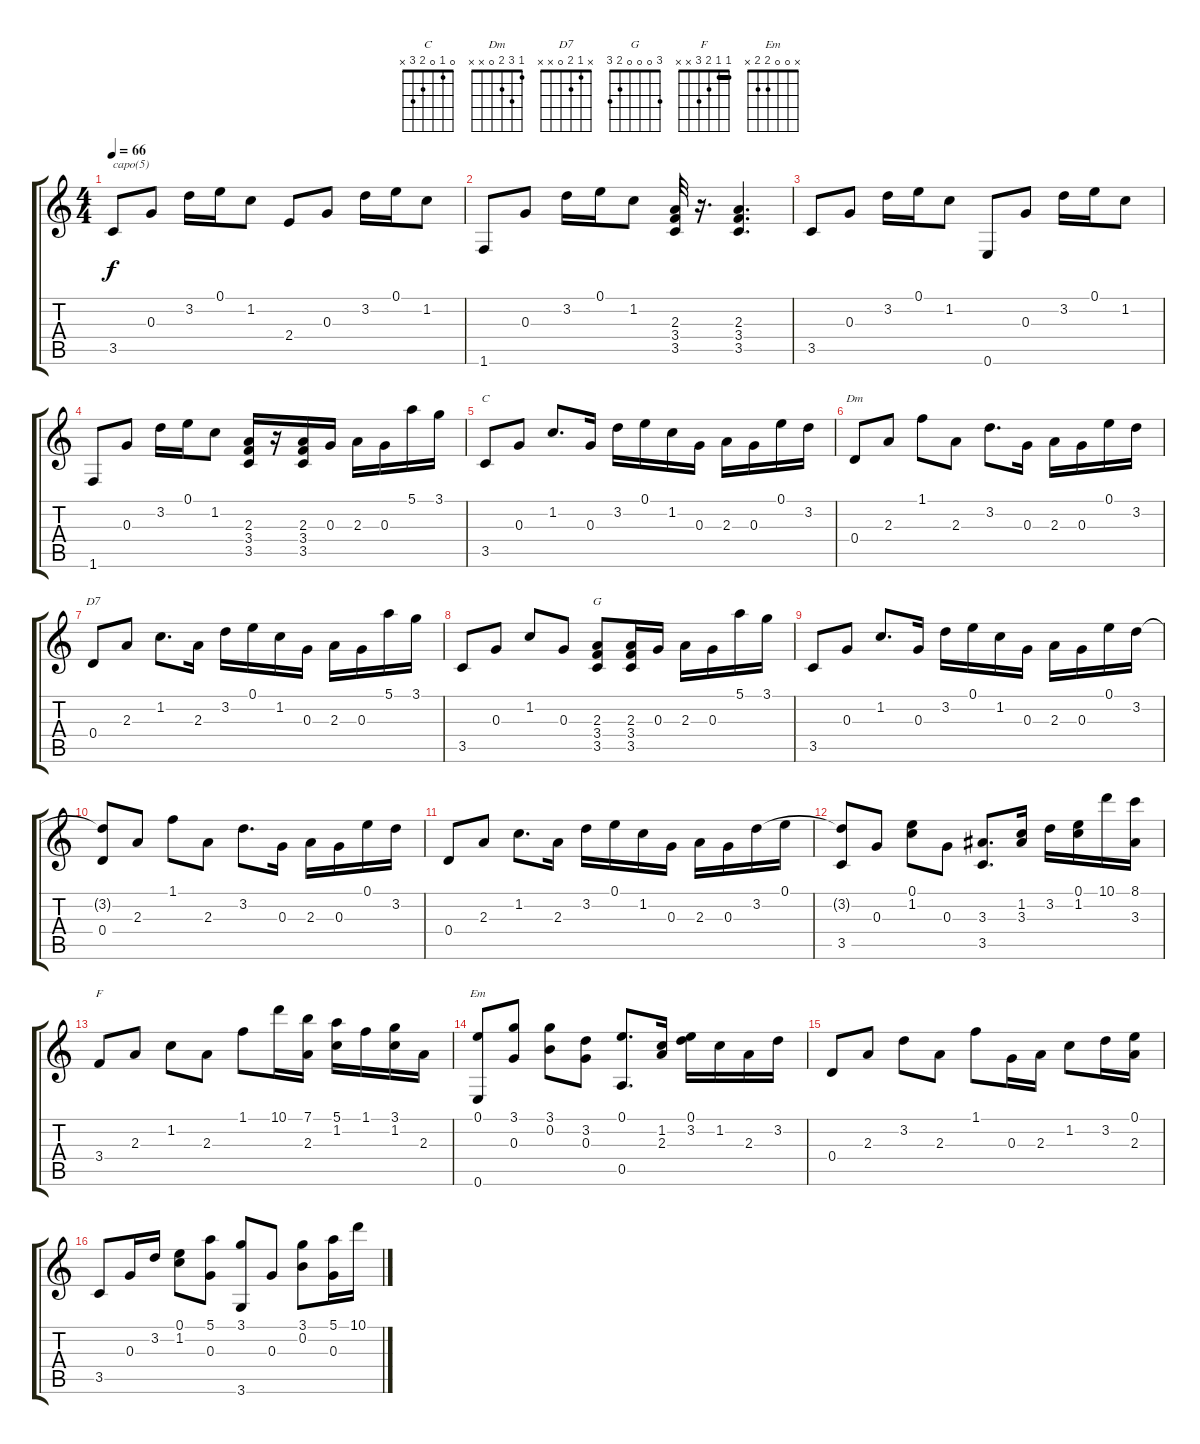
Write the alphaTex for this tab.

\track "" {instrument acousticguitarnylon}
\staff {score tabs}
\tuning (E4 B3 G3 D3 A2 E2) {hide}
\chord ("C" 0 1 0 2 3 x)
\chord ("Dm" 1 3 2 0 x x)
\chord ("D7" x 1 2 0 x x)
\chord ("G" 3 0 0 0 2 3)
\chord ("F" 1 1 2 3 x x) {barre 1}
\chord ("Em" x 0 0 2 2 x)
\ts (4 4)
\tempo 66
\clef g2
\ks c
3.5.8{txt "capo(5)" dy f instrument acousticguitarnylon} 0.3.8 3.2.16 0.1.16 1.2.8 2.4.8 0.3.8 3.2.16 0.1.16 1.2.8 |
1.6.8 0.3.8 3.2.16 0.1.16 1.2.8 (2.3 3.4 3.5).32 r.16{d} (2.3 3.4 3.5).4{d} |
3.5.8 0.3.8 3.2.16 0.1.16 1.2.8 0.6.8 0.3.8 3.2.16 0.1.16 1.2.8 |
1.6.8 0.3.8 3.2.16 0.1.16 1.2.8 (2.3 3.4 3.5).16 r.16 (2.3 3.4 3.5).16 0.3.16{txt ""} 2.3.16{txt ""} 0.3.16{txt ""} 5.1.16{txt ""} 3.1.16{txt ""} |
3.5.8{ch "C"} 0.3.8 1.2.8{d} 0.3.16 3.2.16 0.1.16 1.2.16 0.3.16{txt ""} 2.3.16{txt ""} 0.3.16{txt ""} 0.1.16{txt ""} 3.2.16{txt ""} |
0.4.8{ch "Dm"} 2.3.8 1.1.8 2.3.8 3.2.8{d} 0.3.16 2.3.16{txt ""} 0.3.16{txt ""} 0.1.16{txt ""} 3.2.16 |
0.4.8{ch "D7"} 2.3.8 1.2.8{d} 2.3.16 3.2.16 0.1.16 1.2.16 0.3.16{txt ""} 2.3.16{txt ""} 0.3.16{txt ""} 5.1.16{txt ""} 3.1.16{txt ""} |
3.5.8 0.3.8 1.2.8 0.3.8 (2.3 3.4 3.5).8{ch "G"} (2.3 3.4 3.5).16 0.3.16{txt ""} 2.3.16{txt ""} 0.3.16{txt ""} 5.1.16{txt ""} 3.1.16{txt ""} |
3.5.8 0.3.8 1.2.8{d} 0.3.16 3.2.16 0.1.16 1.2.16 0.3.16{txt ""} 2.3.16{txt ""} 0.3.16{txt ""} 0.1.16{txt ""} 3.2.16{txt ""} |
(3.2{t} 0.4).8 2.3.8 1.1.8 2.3.8 3.2.8{d} 0.3.16{txt ""} 2.3.16{txt ""} 0.3.16{txt ""} 0.1.16{txt ""} 3.2.16{txt ""} |
0.4.8 2.3.8 1.2.8{d} 2.3.16 3.2.16 0.1.16 1.2.16 0.3.16{txt ""} 2.3.16{txt ""} 0.3.16{txt ""} 3.2.16{txt ""} 0.1.16{txt ""} |
(3.2{t} 3.5).8 0.3.8 (0.1 1.2).8 0.3.8 (3.3 3.5).8{d} (1.2 3.3).16{txt ""} 3.2.16{txt ""} (0.1 1.2).16{txt ""} 10.1.16{txt ""} (8.1 3.3).16{txt ""} |
3.4.8{ch "F"} 2.3.8 1.2.8 2.3.8 1.1.8 10.1.16{txt ""} (7.1 2.3).16{txt ""} (5.1 1.2).16{txt ""} 1.1.16 (3.1 1.2).16 2.3.16 |
(0.1 0.6).8{ch "Em"} (3.1 0.3).8 (3.1 0.2).8 (3.2 0.3).8 (0.1 0.5).8{d txt ""} (1.2 2.3).16{txt ""} (0.1 3.2).16{txt ""} 1.2.16{txt ""} 2.3.16{txt ""} 3.2.16{txt ""} |
0.4.8 2.3.8 3.2.8 2.3.8 1.1.8 0.3.16{txt ""} 2.3.16 1.2.8 3.2.16 (0.1 2.3).16 |
3.5.8 0.3.16 3.2.16 (0.1 1.2).8 (5.1 0.3).8 (3.1 3.6).8 0.3.8 (3.1 0.2).8 (5.1 0.3).16 10.1.16
